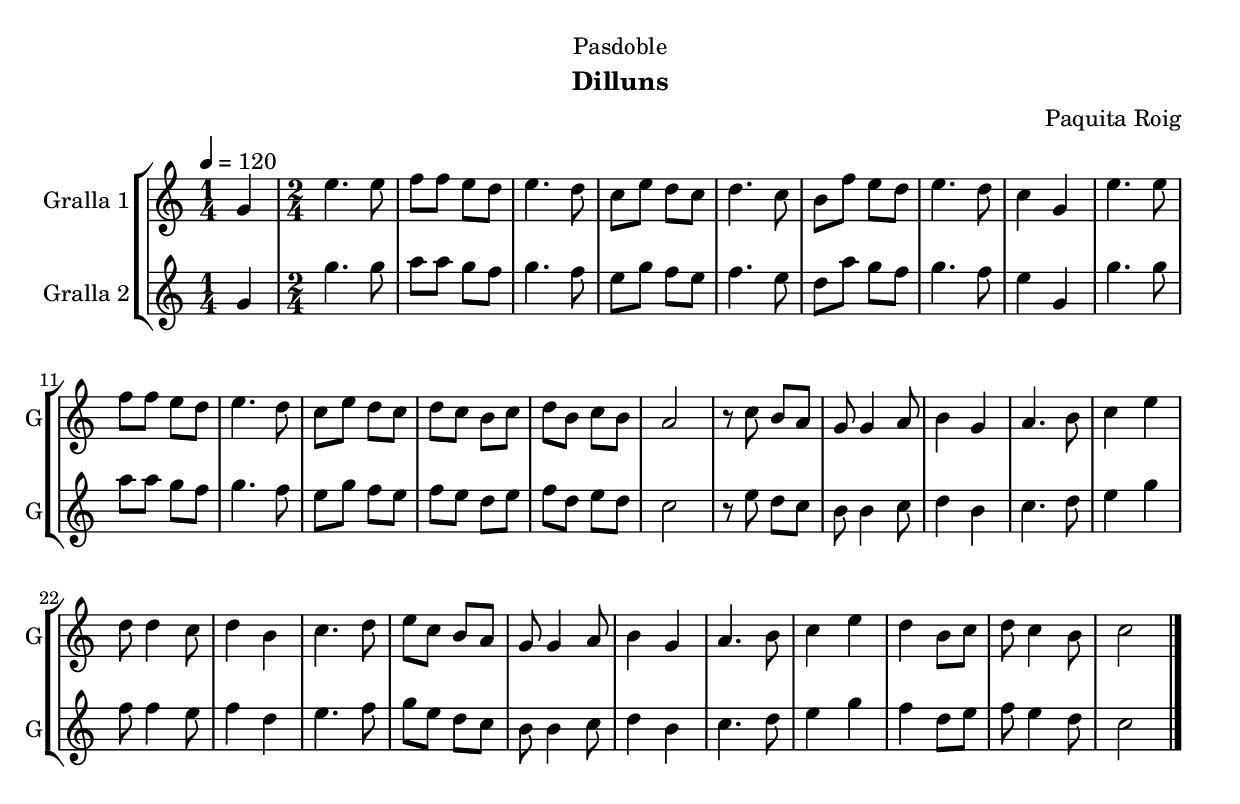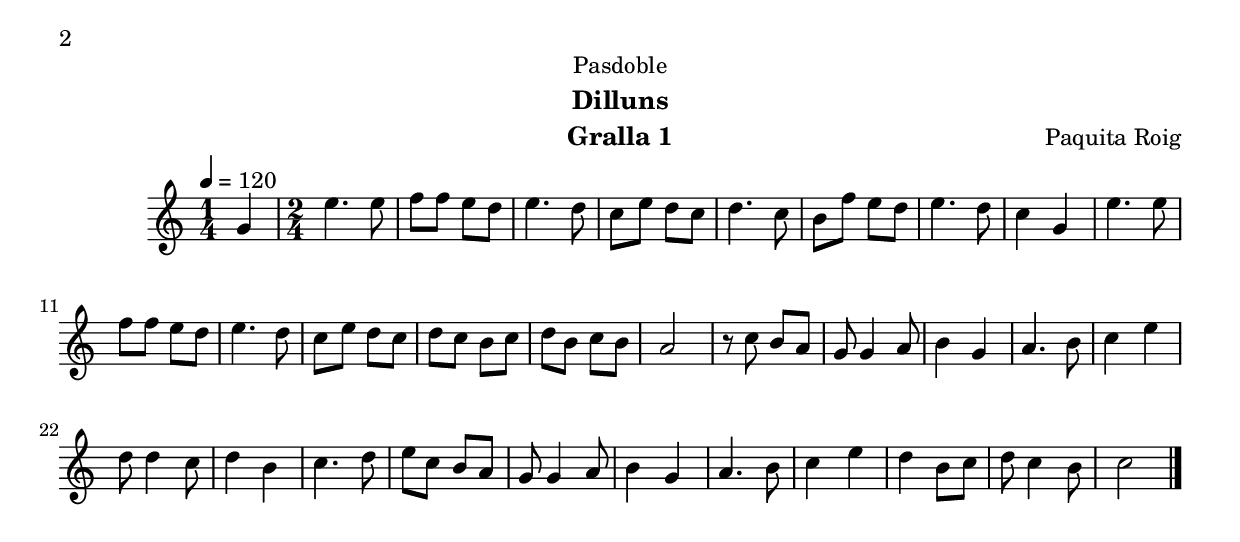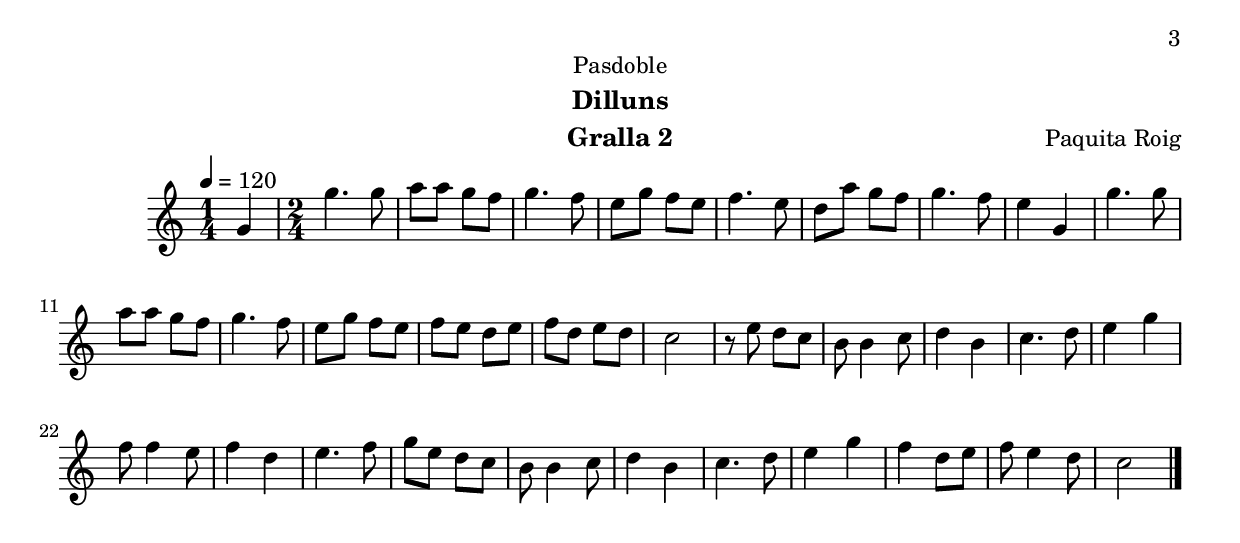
\version "2.16.2"

\header {
  dedication="Pasdoble"
  title=""
  subtitle="Dilluns"
  subsubtitle=""
  poet=""
  meter=""
  piece=""
  composer="Paquita Roig"
  arranger=""
  opus=""
  instrument=""
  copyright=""
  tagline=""
}

liniaroAa =
\relative g'
{
  \tempo 4=120
  \clef treble
  \key c \major
  \time 1/4
  g4  |
  \time 2/4   e'4. e8  |
  f8 f e d  |
  e4. d8  |
  %05
  c8 e d c  |
  d4. c8  |
  b8 f' e d  |
  e4. d8  |
  c4 g  |
  %10
  e'4. e8  |
  f8 f e d  |
  e4. d8  |
  c8 e d c  |
  d8 c b c  |
  %15
  d8 b c b  |
  a2  |
  r8 c b a  |
  g8 g4 a8  |
  b4 g  |
  %20
  a4. b8  |
  c4 e  |
  d8 d4 c8  |
  d4 b  |
  c4. d8  |
  %25
  e8 c b a  |
  g8 g4 a8  |
  b4 g  |
  a4. b8  |
  c4 e  |
  %30
  d4 b8 c  |
  d8 c4 b8  |
  c2  \bar "|."
}

liniaroAb =
\relative g'
{
  \tempo 4=120
  \clef treble
  \key c \major
  \time 1/4
  g4  |
  \time 2/4   g'4. g8  |
  a8 a g f  |
  g4. f8  |
  %05
  e8 g f e  |
  f4. e8  |
  d8 a' g f  |
  g4. f8  |
  e4 g,  |
  %10
  g'4. g8  |
  a8 a g f  |
  g4. f8  |
  e8 g f e  |
  f8 e d e  |
  %15
  f8 d e d  |
  c2  |
  r8 e d c  |
  b8 b4 c8  |
  d4 b  |
  %20
  c4. d8  |
  e4 g  |
  f8 f4 e8  |
  f4 d  |
  e4. f8  |
  %25
  g8 e d c  |
  b8 b4 c8  |
  d4 b  |
  c4. d8  |
  e4 g  |
  %30
  f4 d8 e  |
  f8 e4 d8  |
  c2  \bar "|."
}

\bookpart {
  \score {
    \new StaffGroup {
      \override Score.RehearsalMark #'self-alignment-X = #LEFT
      <<
        \new Staff \with {instrumentName = #"Gralla 1" shortInstrumentName = #"G"} \liniaroAa
        \new Staff \with {instrumentName = #"Gralla 2" shortInstrumentName = #"G"} \liniaroAb
      >>
    }
    \layout {}
  }
  \score { \unfoldRepeats
    \new StaffGroup {
      \override Score.RehearsalMark #'self-alignment-X = #LEFT
      <<
        \new Staff \with {instrumentName = #"Gralla 1" shortInstrumentName = #"G"} \liniaroAa
        \new Staff \with {instrumentName = #"Gralla 2" shortInstrumentName = #"G"} \liniaroAb
      >>
    }
    \midi {
      \set Staff.midiInstrument = "oboe"
      \set DrumStaff.midiInstrument = "drums"
    }
  }
}

\bookpart {
  \header {instrument="Gralla 1"}
  \score {
    \new StaffGroup {
      \override Score.RehearsalMark #'self-alignment-X = #LEFT
      <<
        \new Staff \liniaroAa
      >>
    }
    \layout {}
  }
  \score { \unfoldRepeats
    \new StaffGroup {
      \override Score.RehearsalMark #'self-alignment-X = #LEFT
      <<
        \new Staff \liniaroAa
      >>
    }
    \midi {
      \set Staff.midiInstrument = "oboe"
      \set DrumStaff.midiInstrument = "drums"
    }
  }
}

\bookpart {
  \header {instrument="Gralla 2"}
  \score {
    \new StaffGroup {
      \override Score.RehearsalMark #'self-alignment-X = #LEFT
      <<
        \new Staff \liniaroAb
      >>
    }
    \layout {}
  }
  \score { \unfoldRepeats
    \new StaffGroup {
      \override Score.RehearsalMark #'self-alignment-X = #LEFT
      <<
        \new Staff \liniaroAb
      >>
    }
    \midi {
      \set Staff.midiInstrument = "oboe"
      \set DrumStaff.midiInstrument = "drums"
    }
  }
}

